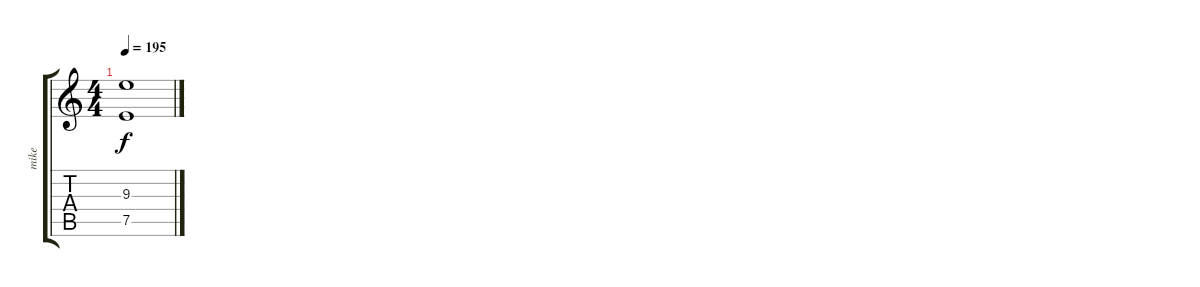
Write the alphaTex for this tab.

\track ("mike" "mike") {instrument distortionguitar}
\staff {score tabs}
\tuning (E4 B3 G3 D3 A2 E2) {hide}
\ts (4 4)
\tempo 195
\clef g2
\ks c
(9.3{t} 7.5{t}).1{dy f}
